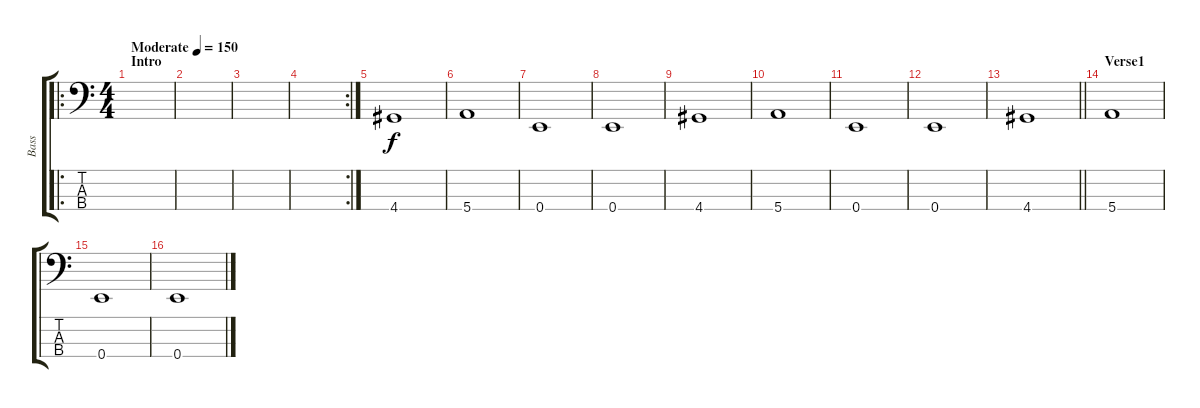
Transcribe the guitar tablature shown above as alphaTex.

\track ("Bass" "Bass") {instrument electricbassfinger}
\staff {score tabs}
\tuning (G2 D2 A1 E1) {hide}
\ro
\ts (4 4)
\section ("" "Intro")
\tempo (150 "Moderate")
\clef f4
\ks c
|
|
|
\rc 2
|
4.4.1 |
5.4.1 |
0.4.1 |
0.4.1 |
4.4.1 |
5.4.1 |
0.4.1 |
0.4.1 |
\barLineRight lightlight
4.4.1 |
\section ("" "Verse1")
5.4.1 |
0.4.1 |
0.4.1
